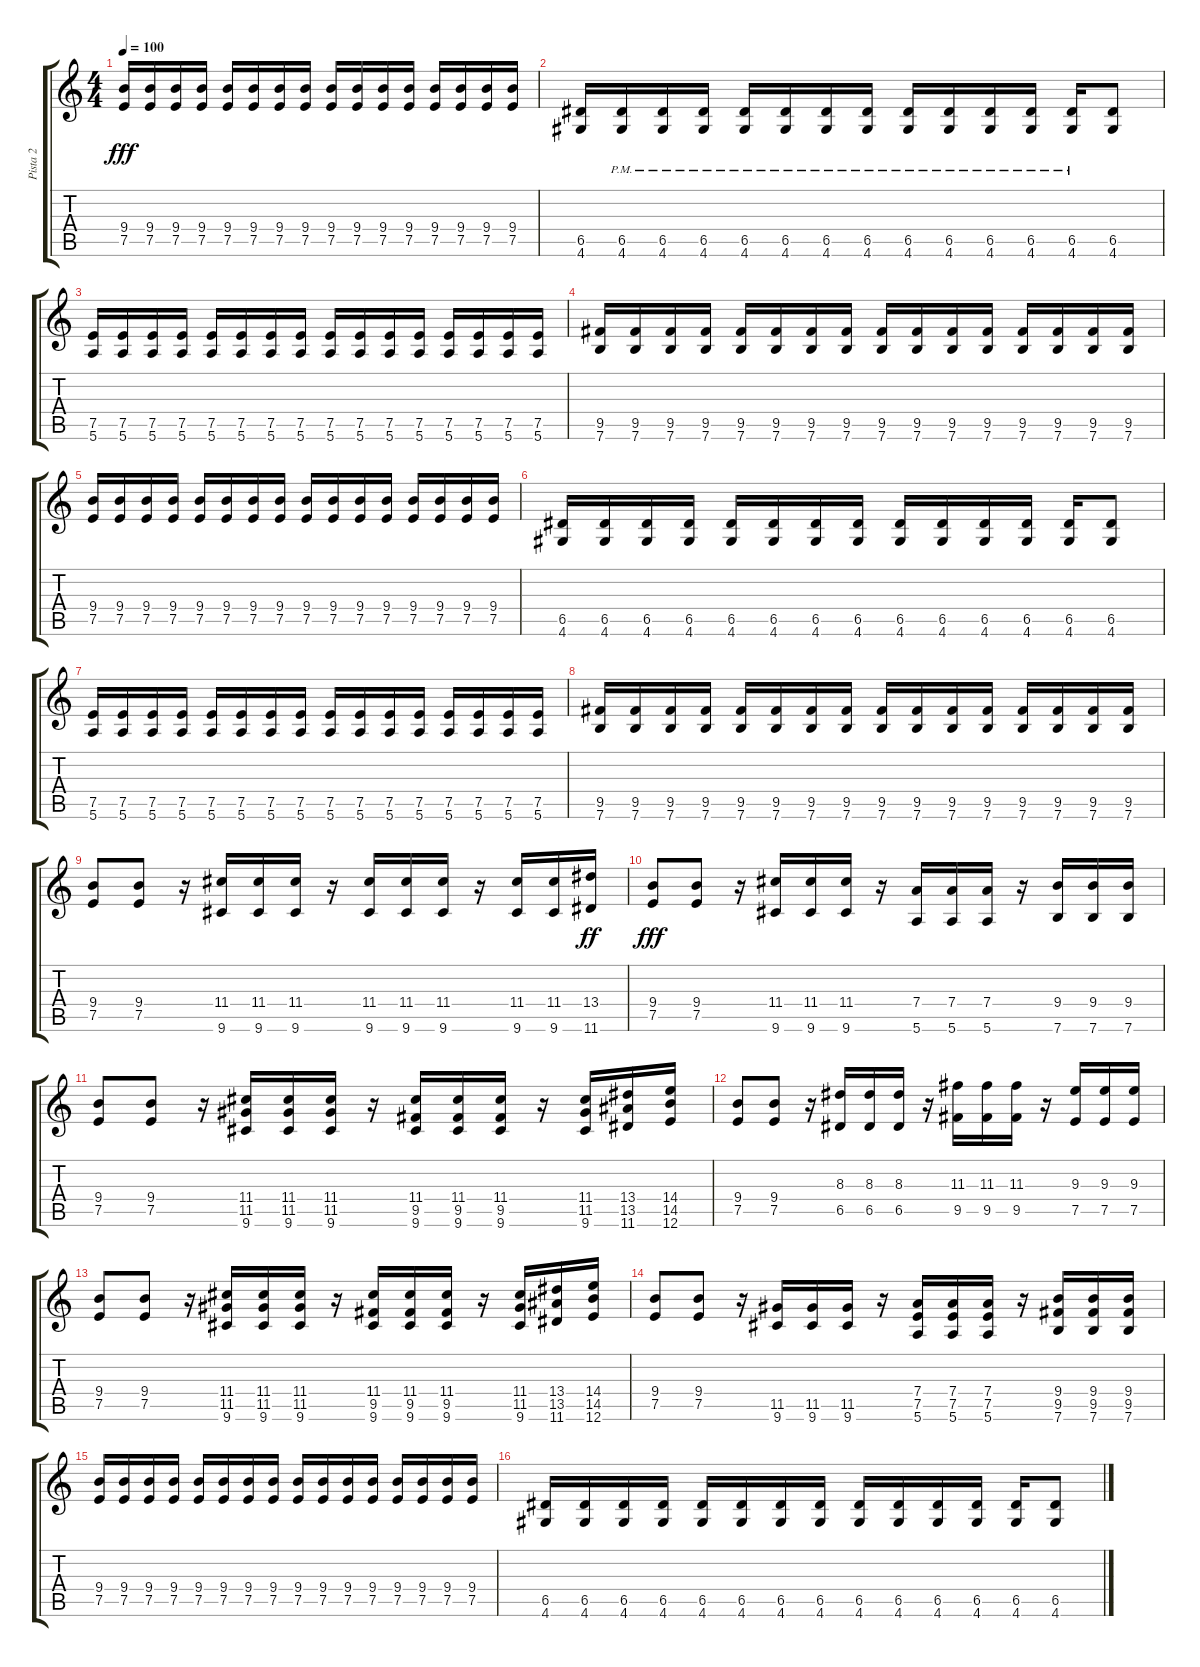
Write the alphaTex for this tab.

\track ("Pista 2" "Pista 2") {instrument overdrivenguitar}
\staff {score tabs}
\tuning (E4 B3 G3 D3 A2 E2) {hide}
\ts (4 4)
\tempo 100
\clef g2
\ks c
(9.4 7.5).16{dy fff volume 8} (9.4 7.5).16{volume 8} (9.4 7.5).16{volume 8} (9.4 7.5).16{volume 8} (9.4 7.5).16{volume 8} (9.4 7.5).16{volume 8} (9.4 7.5).16{volume 8} (9.4 7.5).16{volume 8} (9.4 7.5).16{volume 8} (9.4 7.5).16{volume 8} (9.4 7.5).16{volume 8} (9.4 7.5).16{volume 8} (9.4 7.5).16{volume 8} (9.4 7.5).16{volume 8} (9.4 7.5).16{volume 8} (9.4 7.5).16{volume 8} |
(6.5 4.6).16 (6.5{pm} 4.6{pm}).16 (6.5{pm} 4.6{pm}).16 (6.5{pm} 4.6{pm}).16 (6.5{pm} 4.6{pm}).16 (6.5{pm} 4.6{pm}).16 (6.5{pm} 4.6{pm}).16 (6.5{pm} 4.6{pm}).16 (6.5{pm} 4.6{pm}).16 (6.5{pm} 4.6{pm}).16 (6.5{pm} 4.6{pm}).16 (6.5{pm} 4.6{pm}).16 (6.5{pm} 4.6{pm}).16 (6.5 4.6).8 |
(7.5 5.6).16 (7.5 5.6).16 (7.5 5.6).16 (7.5 5.6).16 (7.5 5.6).16 (7.5 5.6).16 (7.5 5.6).16 (7.5 5.6).16 (7.5 5.6).16 (7.5 5.6).16 (7.5 5.6).16 (7.5 5.6).16 (7.5 5.6).16 (7.5 5.6).16 (7.5 5.6).16 (7.5 5.6).16 |
(9.5 7.6).16 (9.5 7.6).16 (9.5 7.6).16 (9.5 7.6).16 (9.5 7.6).16 (9.5 7.6).16 (9.5 7.6).16 (9.5 7.6).16 (9.5 7.6).16 (9.5 7.6).16 (9.5 7.6).16 (9.5 7.6).16 (9.5 7.6).16 (9.5 7.6).16 (9.5 7.6).16 (9.5 7.6).16 |
(9.4 7.5).16 (9.4 7.5).16 (9.4 7.5).16 (9.4 7.5).16 (9.4 7.5).16 (9.4 7.5).16 (9.4 7.5).16 (9.4 7.5).16 (9.4 7.5).16 (9.4 7.5).16 (9.4 7.5).16 (9.4 7.5).16 (9.4 7.5).16 (9.4 7.5).16 (9.4 7.5).16 (9.4 7.5).16 |
(6.5 4.6).16 (6.5 4.6).16 (6.5 4.6).16 (6.5 4.6).16 (6.5 4.6).16 (6.5 4.6).16 (6.5 4.6).16 (6.5 4.6).16 (6.5 4.6).16 (6.5 4.6).16 (6.5 4.6).16 (6.5 4.6).16 (6.5 4.6).16 (6.5 4.6).8 |
(7.5 5.6).16 (7.5 5.6).16 (7.5 5.6).16 (7.5 5.6).16 (7.5 5.6).16 (7.5 5.6).16 (7.5 5.6).16 (7.5 5.6).16 (7.5 5.6).16 (7.5 5.6).16 (7.5 5.6).16 (7.5 5.6).16 (7.5 5.6).16 (7.5 5.6).16 (7.5 5.6).16 (7.5 5.6).16 |
(9.5 7.6).16 (9.5 7.6).16 (9.5 7.6).16 (9.5 7.6).16 (9.5 7.6).16 (9.5 7.6).16 (9.5 7.6).16 (9.5 7.6).16 (9.5 7.6).16 (9.5 7.6).16 (9.5 7.6).16 (9.5 7.6).16 (9.5 7.6).16 (9.5 7.6).16 (9.5 7.6).16 (9.5 7.6).16 |
(9.4 7.5).8{balance 8} (9.4 7.5).8 r.16 (11.4 9.6).16 (11.4 9.6).16 (11.4 9.6).16 r.16 (11.4 9.6).16 (11.4 9.6).16 (11.4 9.6).16 r.16 (11.4 9.6).16 (11.4 9.6).16 (13.4 11.6).16{dy ff} |
(9.4 7.5).8{dy fff} (9.4 7.5).8 r.16 (11.4 9.6).16 (11.4 9.6).16 (11.4 9.6).16 r.16 (7.4 5.6).16 (7.4 5.6).16 (7.4 5.6).16 r.16 (9.4 7.6).16 (9.4 7.6).16 (9.4 7.6).16 |
(9.4 7.5).8 (9.4 7.5).8 r.16 (11.4 11.5 9.6).16 (11.4 11.5 9.6).16 (11.4 11.5 9.6).16 r.16 (11.4 9.5 9.6).16 (11.4 9.5 9.6).16 (11.4 9.5 9.6).16 r.16 (11.4 11.5 9.6).16 (13.4 13.5 11.6).16 (14.4 14.5 12.6).16 |
(9.4 7.5).8 (9.4 7.5).8 r.16 (8.3 6.5).16 (8.3 6.5).16 (8.3 6.5).16 r.16 (11.3 9.5).16 (11.3 9.5).16 (11.3 9.5).16 r.16 (9.3 7.5).16 (9.3 7.5).16 (9.3 7.5).16 |
(9.4 7.5).8 (9.4 7.5).8 r.16 (11.4 11.5 9.6).16 (11.4 11.5 9.6).16 (11.4 11.5 9.6).16 r.16 (11.4 9.5 9.6).16 (11.4 9.5 9.6).16 (11.4 9.5 9.6).16 r.16 (11.4 11.5 9.6).16 (13.4 13.5 11.6).16 (14.4 14.5 12.6).16 |
(9.4 7.5).8 (9.4 7.5).8 r.16 (11.5 9.6).16 (11.5 9.6).16 (11.5 9.6).16 r.16 (7.4 7.5 5.6).16 (7.4 7.5 5.6).16 (7.4 7.5 5.6).16 r.16 (9.4 9.5 7.6).16 (9.4 9.5 7.6).16 (9.4 9.5 7.6).16 |
(9.4 7.5).16{balance 13} (9.4 7.5).16 (9.4 7.5).16 (9.4 7.5).16 (9.4 7.5).16 (9.4 7.5).16 (9.4 7.5).16 (9.4 7.5).16 (9.4 7.5).16 (9.4 7.5).16 (9.4 7.5).16 (9.4 7.5).16 (9.4 7.5).16 (9.4 7.5).16 (9.4 7.5).16 (9.4 7.5).16 |
(6.5 4.6).16 (6.5 4.6).16 (6.5 4.6).16 (6.5 4.6).16 (6.5 4.6).16 (6.5 4.6).16 (6.5 4.6).16 (6.5 4.6).16 (6.5 4.6).16 (6.5 4.6).16 (6.5 4.6).16 (6.5 4.6).16 (6.5 4.6).16 (6.5 4.6).8
